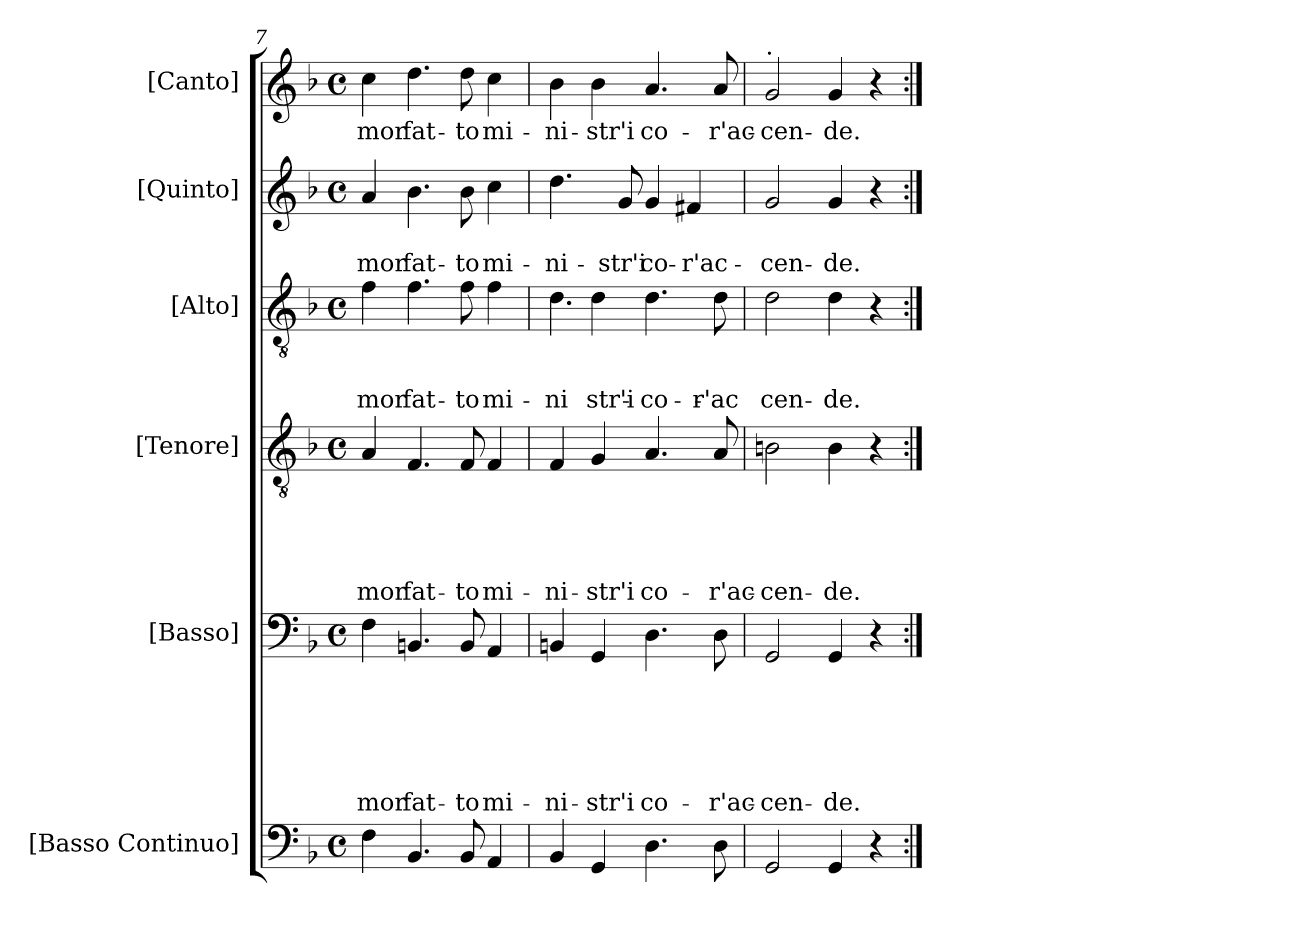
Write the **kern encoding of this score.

**kern	**kern	**text	**text	**text	**text	**text	**text	**kern	**text	**text	**text	**text	**text	**kern	**text	**text	**text	**kern	**text	**text	**kern	**text
*part6	*part5	*part5	*part5	*part5	*part5	*part5	*part5	*part4	*part4	*part4	*part4	*part4	*part4	*part3	*part3	*part3	*part3	*part2	*part2	*part2	*part1	*part1
*staff6	*staff5	*staff5	*staff5	*staff5	*staff5	*staff5	*staff5	*staff4	*staff4	*staff4	*staff4	*staff4	*staff4	*staff3	*staff3	*staff3	*staff3	*staff2	*staff2	*staff2	*staff1	*staff1
*I"[Basso Continuo]	*I"[Basso]	*	*	*	*	*	*	*I"[Tenore]	*	*	*	*	*	*I"[Alto]	*	*	*	*I"[Quinto]	*	*	*I"[Canto]	*
*clefF4	*clefF4	*	*	*	*	*	*	*clefGv2	*	*	*	*	*	*clefGv2	*	*	*	*clefG2	*	*	*clefG2	*
*k[b-]	*k[b-]	*	*	*	*	*	*	*k[b-]	*	*	*	*	*	*k[b-]	*	*	*	*k[b-]	*	*	*k[b-]	*
*F:	*F:	*	*	*	*	*	*	*F:	*	*	*	*	*	*F:	*	*	*	*F:	*	*	*F:	*
*M4/4	*M4/4	*	*	*	*	*	*	*M4/4	*	*	*	*	*	*M4/4	*	*	*	*M4/4	*	*	*M4/4	*
*met(c)	*met(c)	*	*	*	*	*	*	*met(c)	*	*	*	*	*	*met(c)	*	*	*	*met(c)	*	*	*met(c)	*
=7	=7	=7	=7	=7	=7	=7	=7	=7	=7	=7	=7	=7	=7	=7	=7	=7	=7	=7	=7	=7	=7	=7
!	!	!	!	!	!	!	!LO:LY:b	!	!	!	!	!	!LO:LY:b	!	!	!	!LO:LY:b	!	!	!LO:LY:b	!	!LO:LY:b
4F\	4F\	.	.	.	.	.	-mor	4A/	.	.	.	.	-mor	4f\	.	.	-mor	4a/	.	-mor	4cc\	-mor
!	!	!	!	!	!	!	!LO:LY:b	!	!	!	!	!	!LO:LY:b	!	!	!	!LO:LY:b	!	!	!LO:LY:b	!	!LO:LY:b
4.BB-/	4.BB/	.	.	.	.	.	fat-	4.F/	.	.	.	.	fat-	4.f\	.	.	fat-	4.b-\	.	fat-	4.dd\	fat-
!	!	!	!	!	!	!	!LO:LY:b	!	!	!	!	!	!LO:LY:b	!	!	!	!LO:LY:b	!	!	!LO:LY:b	!	!LO:LY:b
8BB-/	8BB/	.	.	.	.	.	-to	8F/	.	.	.	.	-to	8f\	.	.	-to	8b-\	.	-to	8dd\	-to
!	!	!	!	!	!	!	!LO:LY:b	!	!	!	!	!	!LO:LY:b	!	!	!	!LO:LY:b	!	!	!LO:LY:b	!	!LO:LY:b
4AA/	4AA/	.	.	.	.	.	mi-	4F/	.	.	.	.	mi-	4f\	.	.	mi-	4cc\	.	mi-	4cc\	mi-
=8	=8	=8	=8	=8	=8	=8	=8	=8	=8	=8	=8	=8	=8	=8	=8	=8	=8	=8	=8	=8	=8	=8
!	!	!	!	!	!	!	!LO:LY:b	!	!	!	!	!	!LO:LY:b	!	!	!	!LO:LY:b	!	!	!LO:LY:b	!	!LO:LY:b
*	*	*	*	*	*	*	*	*	*	*	*	*	*	*^	*	*	*	*	*	*	*	*
4BB-/	4BB/	.	.	.	.	.	-ni-	4F/	.	.	.	.	-ni-	4.d\	4ryy	.	.	-ni-	4.dd\	.	-ni-	4b-\	-ni-
!	!	!	!	!	!	!	!LO:LY:b	!	!	!	!	!	!LO:LY:b	!	!	!	!	!LO:LY:b	!	!	!	!	!LO:LY:b
4GG/	4GG/	.	.	.	.	.	-str'i	4G/	.	.	.	.	-str'i	.	4d\	.	.	-str'i	.	.	.	4b-\	-str'i
!	!	!	!	!	!	!	!	!	!	!	!	!	!	!	!	!	!	!	!	!	!LO:LY:b	!	!
.	.	.	.	.	.	.	.	.	.	.	.	.	.	2ryy	.	.	.	.	8g/	.	-str'i	.	.
!	!	!	!	!	!	!	!LO:LY:b	!	!	!	!	!	!LO:LY:b	!	!	!	!	!LO:LY:b	!	!	!LO:LY:b	!	!LO:LY:b
4.D\	4.D\	.	.	.	.	.	co-	4.A/	.	.	.	.	co-	.	4.d\	.	.	co-	4g/	.	co-	4.a/	co-
!	!	!	!	!	!	!	!	!	!	!	!	!	!	!	!	!	!	!	!	!	!LO:LY:b	!	!
.	.	.	.	.	.	.	.	.	.	.	.	.	.	.	.	.	.	.	4f#X/	.	-r'ac-	.	.
!	!	!	!	!	!	!	!LO:LY:b	!	!	!	!	!	!LO:LY:b	!	!	!	!	!LO:LY:b	!	!	!	!	!LO:LY:b
8D\	8D\	.	.	.	.	.	-r'ac-	8A/	.	.	.	.	-r'ac-	8ryy	8d\	.	.	-r'ac-	.	.	.	8a/	-r'ac-
=9	=9	=9	=9	=9	=9	=9	=9	=9	=9	=9	=9	=9	=9	=9	=9	=9	=9	=9	=9	=9	=9	=9	=9
!	!	!	!	!	!	!	!	!	!	!	!	!	!	!	!	!	!	!	!	!	!	!LO:TX:a:t=.	!
!	!	!	!	!	!	!	!LO:LY:b	!	!	!	!	!	!LO:LY:b	!	!	!	!	!LO:LY:b	!	!	!LO:LY:b	!	!LO:LY:b
*	*	*	*	*	*	*	*	*	*	*	*	*	*	*v	*v	*	*	*	*	*	*	*	*
2GG/	2GG/	.	.	.	.	.	-cen-	2Bn\	.	.	.	.	-cen-	2d\	.	.	-cen-	2g/	.	-cen-	2g/	-cen-
!	!	!	!	!	!	!	!LO:LY:b	!	!	!	!	!	!LO:LY:b	!	!	!	!LO:LY:b	!	!	!LO:LY:b	!	!LO:LY:b
4GG/	4GG/	.	.	.	.	.	-de.	4B\	.	.	.	.	-de.	4d\	.	.	-de.	4g/	.	-de.	4g/	-de.
4r	4r	.	.	.	.	.	.	4r	.	.	.	.	.	4r	.	.	.	4r	.	.	4r	.
=:|!	=:|!	=:|!	=:|!	=:|!	=:|!	=:|!	=:|!	=:|!	=:|!	=:|!	=:|!	=:|!	=:|!	=:|!	=:|!	=:|!	=:|!	=:|!	=:|!	=:|!	=:|!	=:|!
*-	*-	*-	*-	*-	*-	*-	*-	*-	*-	*-	*-	*-	*-	*-	*-	*-	*-	*-	*-	*-	*-	*-
